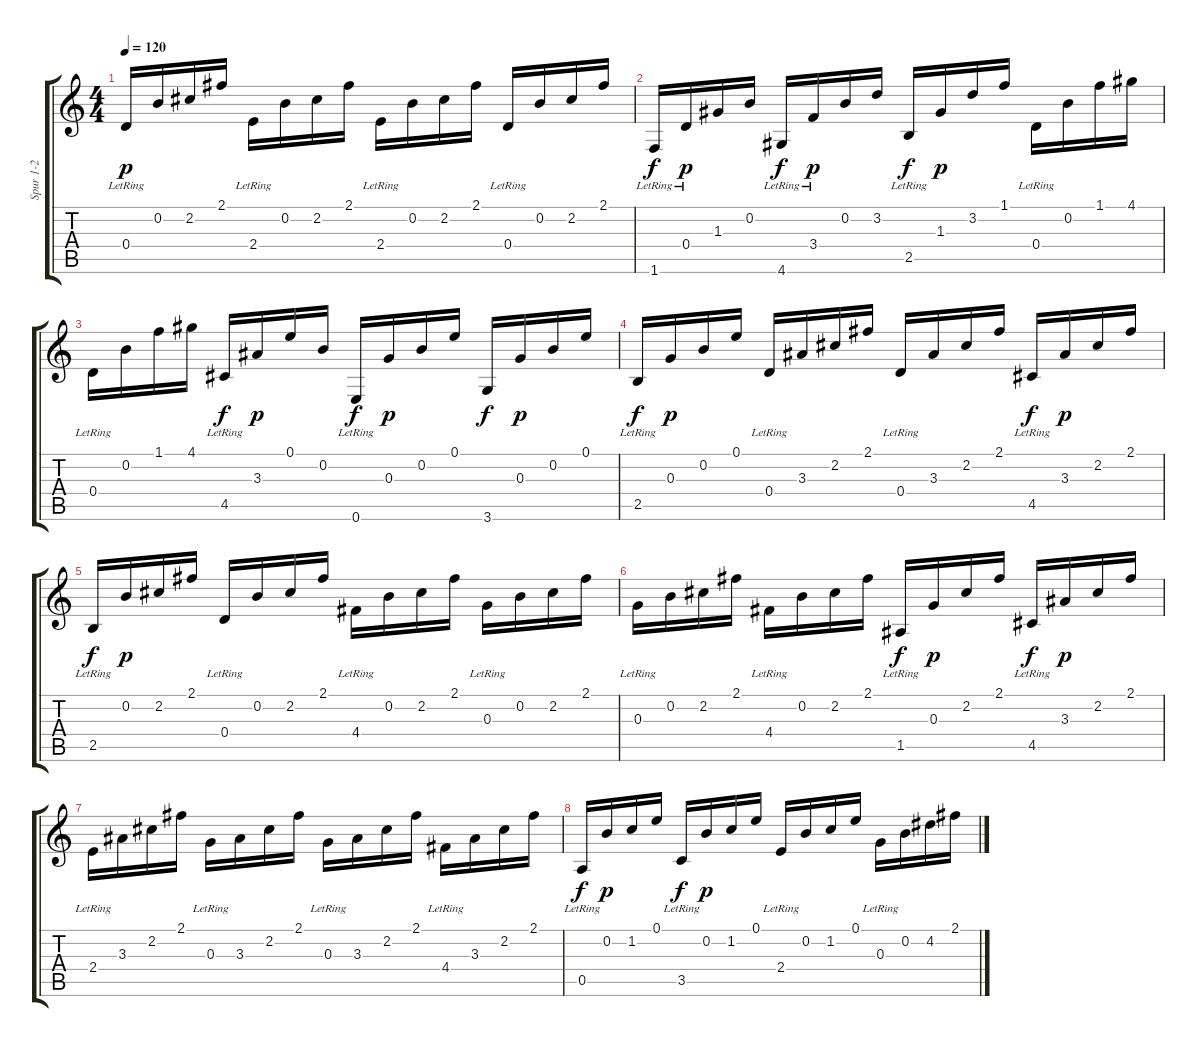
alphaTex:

\track ("Spur 1-2" "Spur 1-2") {instrument acousticguitarnylon}
\staff {score tabs}
\tuning (E4 B3 G3 D3 A2 E2) {hide}
\ts (4 4)
\tempo 120
\clef g2
\ks c
0.4{lr}.16{dy p} 0.2.16 2.2.16 2.1.16 2.4{lr}.16 0.2.16 2.2.16 2.1.16 2.4{lr}.16 0.2.16 2.2.16 2.1.16 0.4{lr}.16 0.2.16 2.2.16 2.1.16 |
1.6{lr}.16{dy f} 0.4{lr}.16{dy p} 1.3.16 0.2.16 4.6{lr}.16{dy f} 3.4{lr}.16{dy p} 0.2.16 3.2.16 2.5{lr}.16{dy f} 1.3.16{dy p} 3.2.16 1.1.16 0.4{lr}.16 0.2.16 1.1.16 4.1.16 |
0.4{lr}.16 0.2.16 1.1.16 4.1.16 4.5{lr}.16{dy f} 3.3.16{dy p} 0.1.16 0.2.16 0.6{lr}.16{dy f} 0.3.16{dy p} 0.2.16 0.1.16 3.6.16{dy f} 0.3.16{dy p} 0.2.16 0.1.16 |
2.5{lr}.16{dy f} 0.3.16{dy p} 0.2.16 0.1.16 0.4{lr}.16 3.3.16 2.2.16 2.1.16 0.4{lr}.16 3.3.16 2.2.16 2.1.16 4.5{lr}.16{dy f} 3.3.16{dy p} 2.2.16 2.1.16 |
2.5{lr}.16{dy f} 0.2.16{dy p} 2.2.16 2.1.16 0.4{lr}.16 0.2.16 2.2.16 2.1.16 4.4{lr}.16 0.2.16 2.2.16 2.1.16 0.3{lr}.16 0.2.16 2.2.16 2.1.16 |
0.3{lr}.16 0.2.16 2.2.16 2.1.16 4.4{lr}.16 0.2.16 2.2.16 2.1.16 1.5{lr}.16{dy f} 0.3.16{dy p} 2.2.16 2.1.16 4.5{lr}.16{dy f} 3.3.16{dy p} 2.2.16 2.1.16 |
2.4{lr}.16 3.3.16 2.2.16 2.1.16 0.3{lr}.16 3.3.16 2.2.16 2.1.16 0.3{lr}.16 3.3.16 2.2.16 2.1.16 4.4{lr}.16 3.3.16 2.2.16 2.1.16 |
0.5{lr}.16{dy f} 0.2.16{dy p} 1.2.16 0.1.16 3.5{lr}.16{dy f} 0.2.16{dy p} 1.2.16 0.1.16 2.4{lr}.16 0.2.16 1.2.16 0.1.16 0.3{lr}.16 0.2.16 4.2.16 2.1.16
